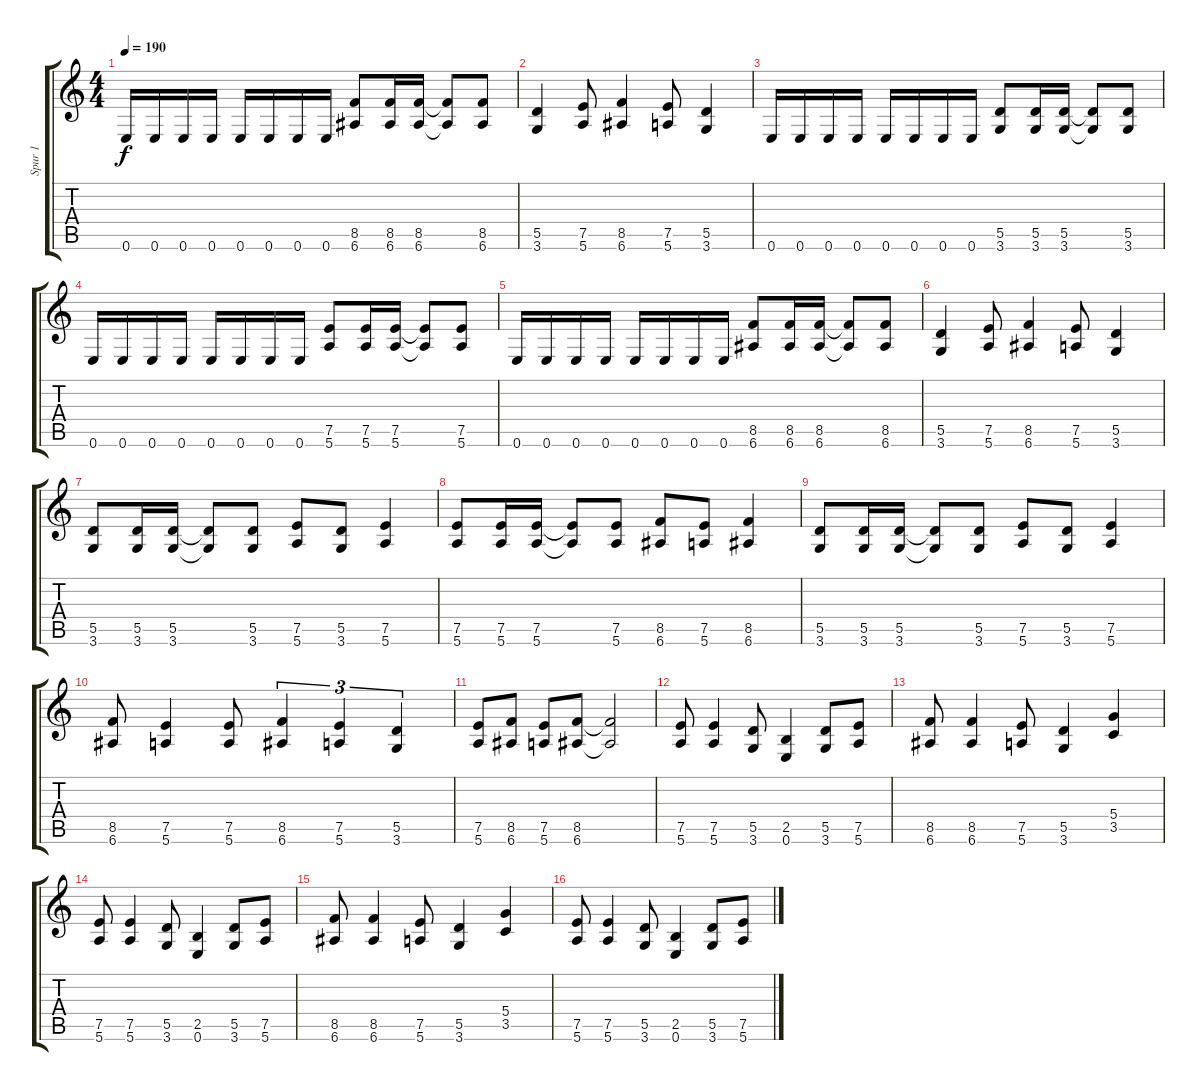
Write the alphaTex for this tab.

\track ("Spur 1" "Spur 1") {instrument overdrivenguitar}
\staff {score tabs}
\tuning (E4 B3 G3 D3 A2 E2) {hide}
\ts (4 4)
\tempo 190
\clef g2
\ks c
0.6.16{dy f} 0.6.16 0.6.16 0.6.16 0.6.16 0.6.16 0.6.16 0.6.16 (8.5 6.6).8 (8.5 6.6).16 (8.5 6.6).16 (8.5{t} 6.6{t}).8 (8.5 6.6).8 |
(5.5 3.6).4 (7.5 5.6).8 (8.5 6.6).4 (7.5 5.6).8 (5.5 3.6).4 |
0.6.16 0.6.16 0.6.16 0.6.16 0.6.16 0.6.16 0.6.16 0.6.16 (5.5 3.6).8 (5.5 3.6).16 (5.5 3.6).16 (5.5{t} 3.6{t}).8 (5.5 3.6).8 |
0.6.16 0.6.16 0.6.16 0.6.16 0.6.16 0.6.16 0.6.16 0.6.16 (7.5 5.6).8 (7.5 5.6).16 (7.5 5.6).16 (7.5{t} 5.6{t}).8 (7.5 5.6).8 |
0.6.16 0.6.16 0.6.16 0.6.16 0.6.16 0.6.16 0.6.16 0.6.16 (8.5 6.6).8 (8.5 6.6).16 (8.5 6.6).16 (8.5{t} 6.6{t}).8 (8.5 6.6).8 |
(5.5 3.6).4 (7.5 5.6).8 (8.5 6.6).4 (7.5 5.6).8 (5.5 3.6).4 |
(5.5 3.6).8 (5.5 3.6).16 (5.5 3.6).16 (5.5{t} 3.6{t}).8 (5.5 3.6).8 (7.5 5.6).8 (5.5 3.6).8 (7.5 5.6).4 |
(7.5 5.6).8 (7.5 5.6).16 (7.5 5.6).16 (7.5{t} 5.6{t}).8 (7.5 5.6).8 (8.5 6.6).8 (7.5 5.6).8 (8.5 6.6).4 |
(5.5 3.6).8 (5.5 3.6).16 (5.5 3.6).16 (5.5{t} 3.6{t}).8 (5.5 3.6).8 (7.5 5.6).8 (5.5 3.6).8 (7.5 5.6).4 |
(8.5 6.6).8 (7.5 5.6).4 (7.5 5.6).8 (8.5 6.6).4{tu (3 2)} (7.5 5.6).4{tu (3 2)} (5.5 3.6).4{tu (3 2)} |
(7.5 5.6).8 (8.5 6.6).8 (7.5 5.6).8 (8.5 6.6).8 (8.5{t} 6.6{t}).2 |
(7.5 5.6).8 (7.5 5.6).4 (5.5 3.6).8 (2.5 0.6).4 (5.5 3.6).8 (7.5 5.6).8 |
(8.5 6.6).8 (8.5 6.6).4 (7.5 5.6).8 (5.5 3.6).4 (5.4 3.5).4 |
(7.5 5.6).8 (7.5 5.6).4 (5.5 3.6).8 (2.5 0.6).4 (5.5 3.6).8 (7.5 5.6).8 |
(8.5 6.6).8 (8.5 6.6).4 (7.5 5.6).8 (5.5 3.6).4 (5.4 3.5).4 |
(7.5 5.6).8 (7.5 5.6).4 (5.5 3.6).8 (2.5 0.6).4 (5.5 3.6).8 (7.5 5.6).8
